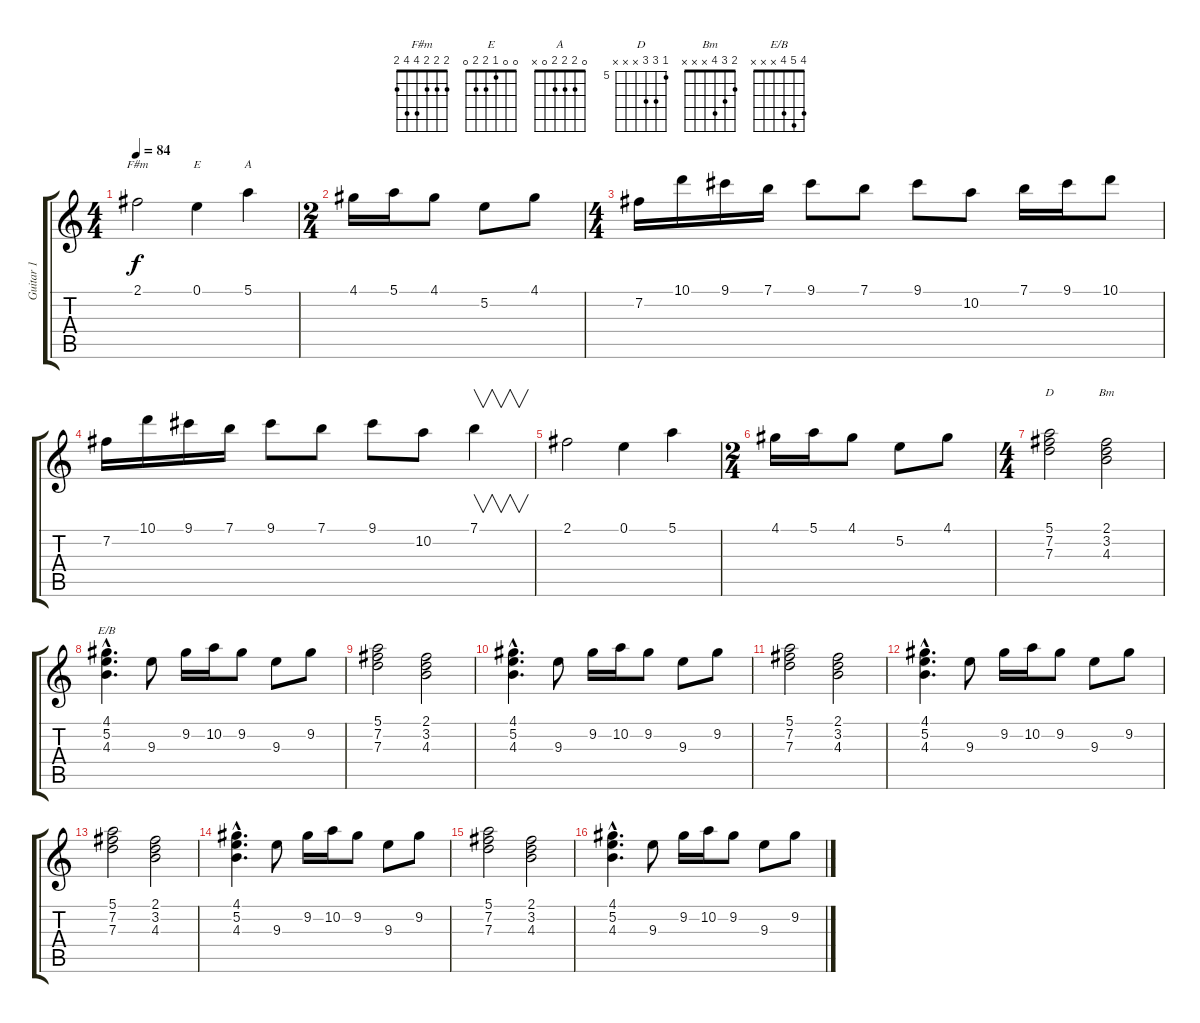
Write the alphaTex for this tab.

\track ("Guitar 1" "Guitar 1") {instrument acousticguitarsteel}
\staff {score tabs}
\tuning (E4 B3 G3 D3 A2 E2) {hide}
\chord ("F#m" 2 2 2 4 4 2)
\chord ("E" 0 0 1 2 2 0)
\chord ("A" 0 2 2 2 0 x)
\chord ("D" 5 7 7 x x x) {firstfret 5}
\chord ("Bm" 2 3 4 x x x)
\chord ("E/B" 4 5 4 x x x)
\ts (4 4)
\tempo 84
\clef g2
\ks c
2.1.2{ch "F#m" dy f} 0.1.4{ch "E"} 5.1.4{ch "A"} |
\ts (2 4)
4.1.16 5.1.16 4.1.8 5.2.8 4.1.8 |
\ts (4 4)
7.2.16 10.1.16 9.1.16 7.1.16 9.1.8 7.1.8 9.1.8 10.2.8 7.1.16 9.1.16 10.1.8 |
7.2.16 10.1.16 9.1.16 7.1.16 9.1.8 7.1.8 9.1.8 10.2.8 7.1.4{v} |
2.1.2 0.1.4 5.1.4 |
\ts (2 4)
4.1.16 5.1.16 4.1.8 5.2.8 4.1.8 |
\ts (4 4)
(5.1 7.2 7.3).2{ch "D"} (2.1 3.2 4.3).2{ch "Bm"} |
(4.1{hac} 5.2{hac} 4.3{hac}).4{d ch "E/B"} 9.3.8 9.2.16 10.2.16 9.2.8 9.3.8 9.2.8 |
(5.1 7.2 7.3).2 (2.1 3.2 4.3).2 |
(4.1{hac} 5.2{hac} 4.3{hac}).4{d} 9.3.8 9.2.16 10.2.16 9.2.8 9.3.8 9.2.8 |
(5.1 7.2 7.3).2 (2.1 3.2 4.3).2 |
(4.1{hac} 5.2{hac} 4.3{hac}).4{d} 9.3.8 9.2.16 10.2.16 9.2.8 9.3.8 9.2.8 |
(5.1 7.2 7.3).2 (2.1 3.2 4.3).2 |
(4.1{hac} 5.2{hac} 4.3{hac}).4{d} 9.3.8 9.2.16 10.2.16 9.2.8 9.3.8 9.2.8 |
(5.1 7.2 7.3).2 (2.1 3.2 4.3).2 |
(4.1{hac} 5.2{hac} 4.3{hac}).4{d} 9.3.8 9.2.16 10.2.16 9.2.8 9.3.8 9.2.8
